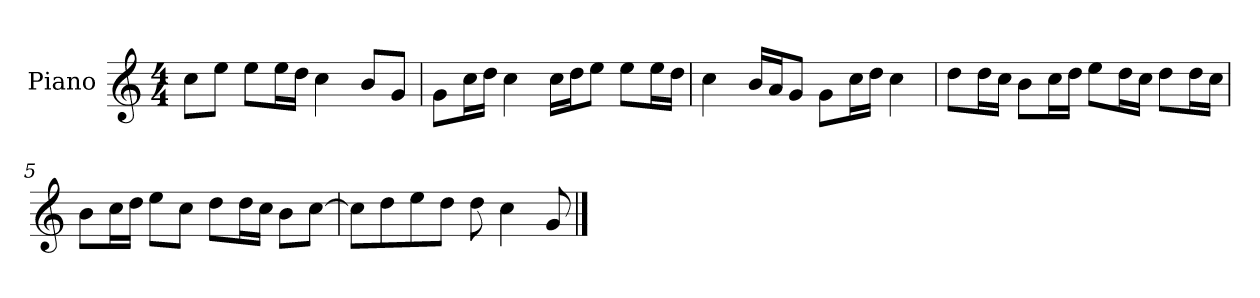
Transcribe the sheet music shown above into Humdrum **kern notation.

**kern
*part1
*staff1
*I"Piano
*I'P-no
*clefG2
*k[]
*M4/4
*MM90
=1
8cc\L
8ee\J
8ee\L
16ee\L
16dd\JJ
4cc\
8b/L
8g/J
=2
8g\L
16cc\L
16dd\JJ
4cc\
16cc\LL
16dd\J
8ee\J
8ee\L
16ee\L
16dd\JJ
=3
4cc\
16b/LL
16a/J
8g/J
8g\L
16cc\L
16dd\JJ
4cc\
=4
8dd\L
16dd\L
16cc\JJ
8b\L
16cc\L
16dd\JJ
8ee\L
16dd\L
16cc\JJ
8dd\L
16dd\L
16cc\JJ
!!LO:LB:g=z
=5
8b\L
16cc\L
16dd\JJ
8ee\L
8cc\J
8dd\L
16dd\L
16cc\JJ
8b\L
[8cc\J
=6
8cc\L]
8dd\
8ee\
8dd\J
8dd\
4cc\
8g/
==
*-
